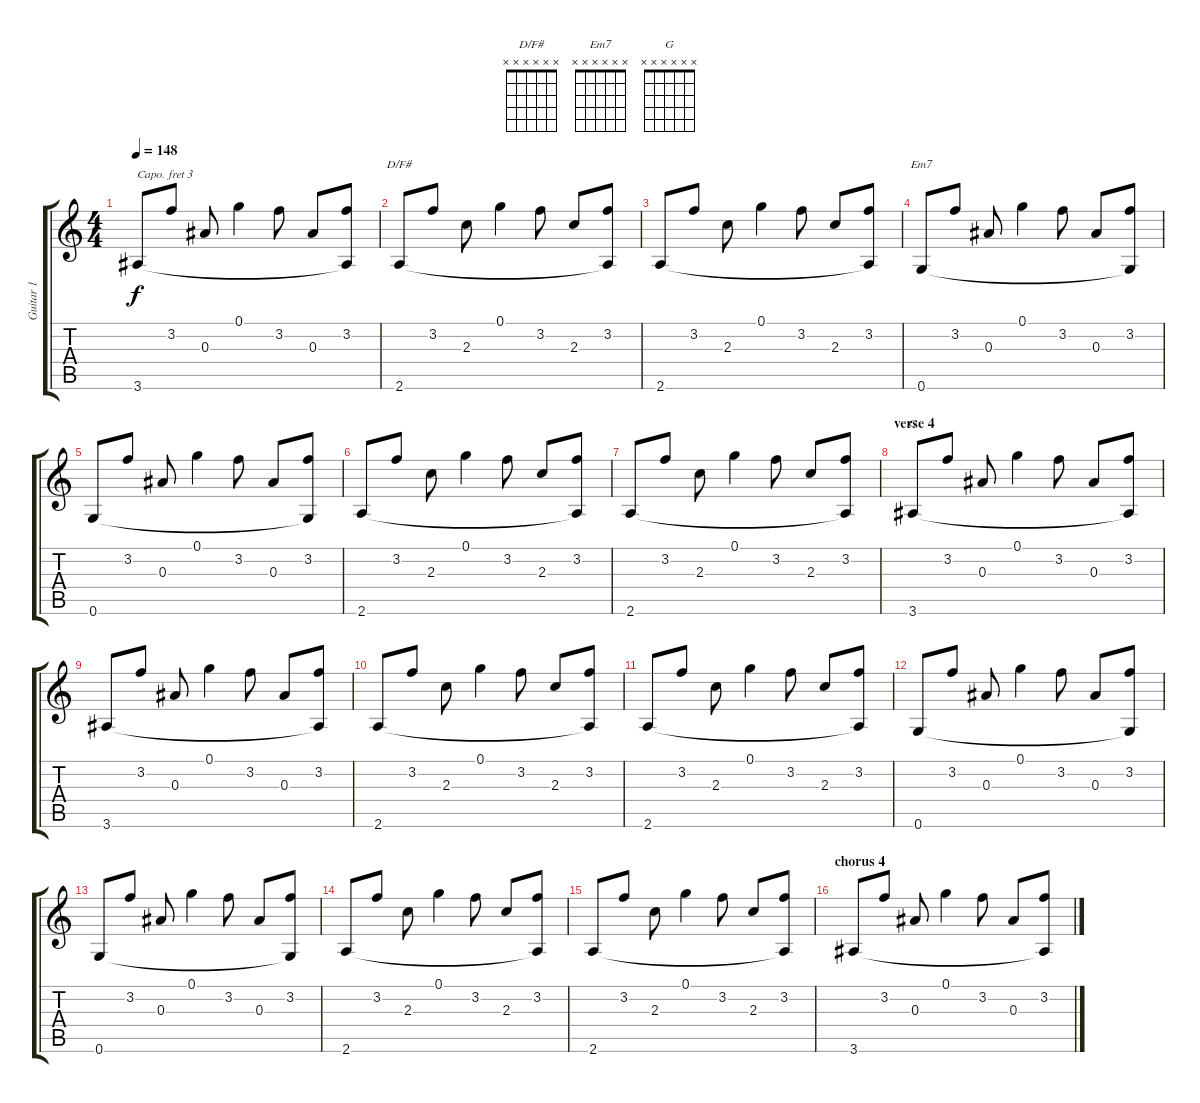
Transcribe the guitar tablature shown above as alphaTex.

\track ("Guitar 1" "Guitar 1") {instrument acousticguitarsteel}
\staff {score tabs}
\capo 3
\tuning (E4 B3 G3 D3 A2 E2) {hide}
\chord ("D/F#" x x x x x x) {firstfret 0}
\chord ("Em7" x x x x x x) {firstfret 0}
\chord ("G" x x x x x x) {firstfret 0}
\ts (4 4)
\tempo 148
\clef g2
\ks c
3.6.8{dy f} 3.2.8 0.3.8 0.1.4 3.2.8 0.3.8 (3.2 3.6{t}).8 |
2.6.8{ch "D/F#"} 3.2.8 2.3.8 0.1.4 3.2.8 2.3.8 (3.2 2.6{t}).8 |
2.6.8 3.2.8 2.3.8 0.1.4 3.2.8 2.3.8 (3.2 2.6{t}).8 |
0.6.8{ch "Em7"} 3.2.8 0.3.8 0.1.4 3.2.8 0.3.8 (3.2 0.6{t}).8 |
0.6.8 3.2.8 0.3.8 0.1.4 3.2.8 0.3.8 (3.2 0.6{t}).8 |
2.6.8 3.2.8 2.3.8 0.1.4 3.2.8 2.3.8 (3.2 2.6{t}).8 |
2.6.8 3.2.8 2.3.8 0.1.4 3.2.8 2.3.8 (3.2 2.6{t}).8 |
\section ("" "verse 4")
3.6.8{ch "G"} 3.2.8 0.3.8 0.1.4 3.2.8 0.3.8 (3.2 3.6{t}).8 |
3.6.8 3.2.8 0.3.8 0.1.4 3.2.8 0.3.8 (3.2 3.6{t}).8 |
2.6.8 3.2.8 2.3.8 0.1.4 3.2.8 2.3.8 (3.2 2.6{t}).8 |
2.6.8 3.2.8 2.3.8 0.1.4 3.2.8 2.3.8 (3.2 2.6{t}).8 |
0.6.8 3.2.8 0.3.8 0.1.4 3.2.8 0.3.8 (3.2 0.6{t}).8 |
0.6.8 3.2.8 0.3.8 0.1.4 3.2.8 0.3.8 (3.2 0.6{t}).8 |
2.6.8 3.2.8 2.3.8 0.1.4 3.2.8 2.3.8 (3.2 2.6{t}).8 |
2.6.8 3.2.8 2.3.8 0.1.4 3.2.8 2.3.8 (3.2 2.6{t}).8 |
\section ("" "chorus 4")
3.6.8 3.2.8 0.3.8 0.1.4 3.2.8 0.3.8 (3.2 3.6{t}).8
